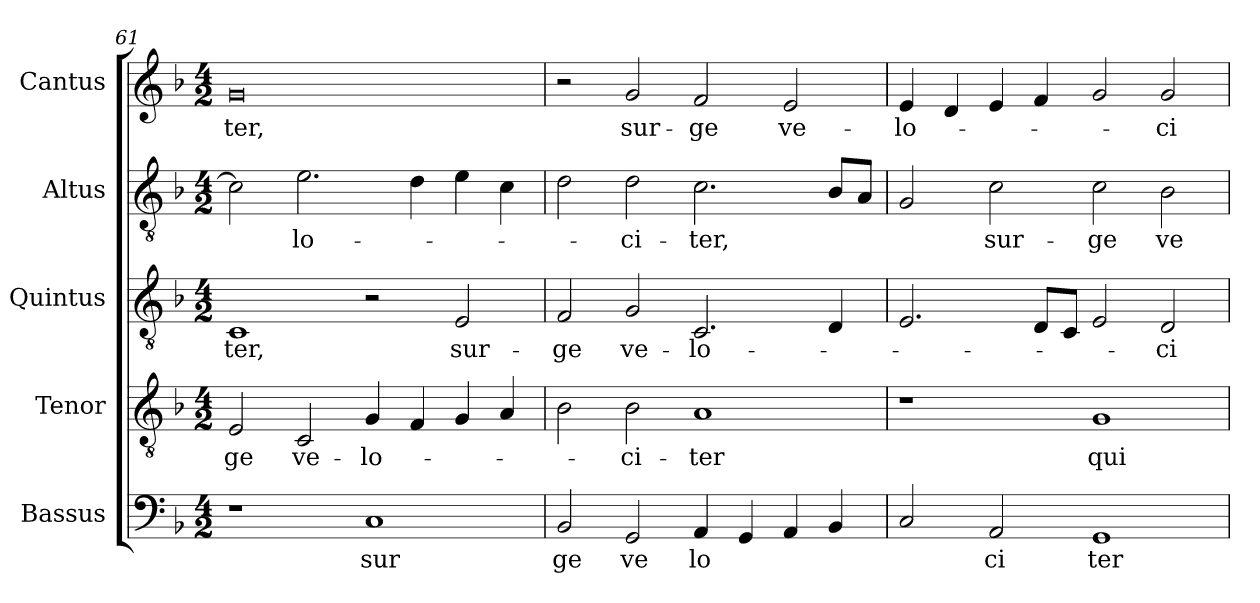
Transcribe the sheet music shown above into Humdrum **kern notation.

**kern	**text	**kern	**text	**kern	**text	**kern	**text	**kern	**text
*part5	*part5	*part4	*part4	*part3	*part3	*part2	*part2	*part1	*part1
*staff5	*staff5	*staff4	*staff4	*staff3	*staff3	*staff2	*staff2	*staff1	*staff1
*I"Bassus	*	*I"Tenor	*	*I"Quintus	*	*I"Altus	*	*I"Cantus	*
*clefF4	*	*clefGv2	*	*clefGv2	*	*clefGv2	*	*clefG2	*
*k[b-]	*	*k[b-]	*	*k[b-]	*	*k[b-]	*	*k[b-]	*
*F:	*	*F:	*	*F:	*	*F:	*	*F:	*
*M4/2	*	*M4/2	*	*M4/2	*	*M4/2	*	*M4/2	*
=61	=61	=61	=61	=61	=61	=61	=61	=61	=61
!	!	!	!LO:LY:b:cj	!	!LO:LY:b:cj	!	!	!	!LO:LY:b:cj
1r	.	2E/	-ge	1C	-ter,	2c\]	.	0g	-ter,
!	!	!	!LO:LY:b:cj	!	!	!	!LO:LY:b:cj	!	!
.	.	2C/	ve-	.	.	2.e\	-lo-	.	.
!	!LO:LY:b:cj	!	!LO:LY:b:cj	!	!	!	!	!	!
1C	sur	4G/	-lo-	2r	.	.	.	.	.
.	.	4F/	.	.	.	4d\	.	.	.
!	!	!	!	!	!LO:LY:b:cj	!	!	!	!
.	.	4G/	.	2E/	sur-	4e\	.	.	.
.	.	4A/	.	.	.	4c\	.	.	.
=62	=62	=62	=62	=62	=62	=62	=62	=62	=62
!	!LO:LY:b:cj	!	!	!	!LO:LY:b:cj	!	!	!	!
2BB-/	ge	2B-\	.	2F/	-ge	2d\	.	2r	.
!	!LO:LY:b:cj	!	!LO:LY:b:cj	!	!LO:LY:b:cj	!	!LO:LY:b:cj	!	!LO:LY:b:cj
2GG/	ve	2B-\	-ci-	2G/	ve-	2d\	-ci-	2g/	sur-
!	!LO:LY:b:cj	!	!LO:LY:b:cj	!	!LO:LY:b:cj	!	!LO:LY:b	!	!LO:LY:b:cj
4AA/	lo	1A	-ter	2.C/	-lo-	2.c\	-ter,	2f/	-ge
4GG/	.	.	.	.	.	.	.	.	.
!	!	!	!	!	!	!	!	!	!LO:LY:b:cj
4AA/	.	.	.	.	.	.	.	2e/	ve-
4BB-/	.	.	.	4D/	.	8B-/L	.	.	.
.	.	.	.	.	.	8A/J	.	.	.
=63	=63	=63	=63	=63	=63	=63	=63	=63	=63
!	!	!	!	!	!	!	!	!	!LO:LY:b:cj
2C/	.	1r	.	2.E/	.	2G/	.	4e/	-lo-
.	.	.	.	.	.	.	.	4d/	.
!	!LO:LY:b:cj	!	!	!	!	!	!LO:LY:b:cj	!	!
2AA/	ci	.	.	.	.	2c\	sur-	4e/	.
.	.	.	.	8D/L	.	.	.	4f/	.
.	.	.	.	8C/J	.	.	.	.	.
!	!LO:LY:b:cj	!	!LO:LY:b:cj	!	!	!	!LO:LY:b:cj	!	!
1GG	ter	1G	qui-	2E/	.	2c\	-ge	2g/	.
!	!	!	!	!	!LO:LY:b:cj	!	!LO:LY:b:cj	!	!LO:LY:b:cj
.	.	.	.	2D/	-ci-	2B-\	ve-	2g/	-ci-
=	=	=	=	=	=	=	=	=	=
*-	*-	*-	*-	*-	*-	*-	*-	*-	*-
